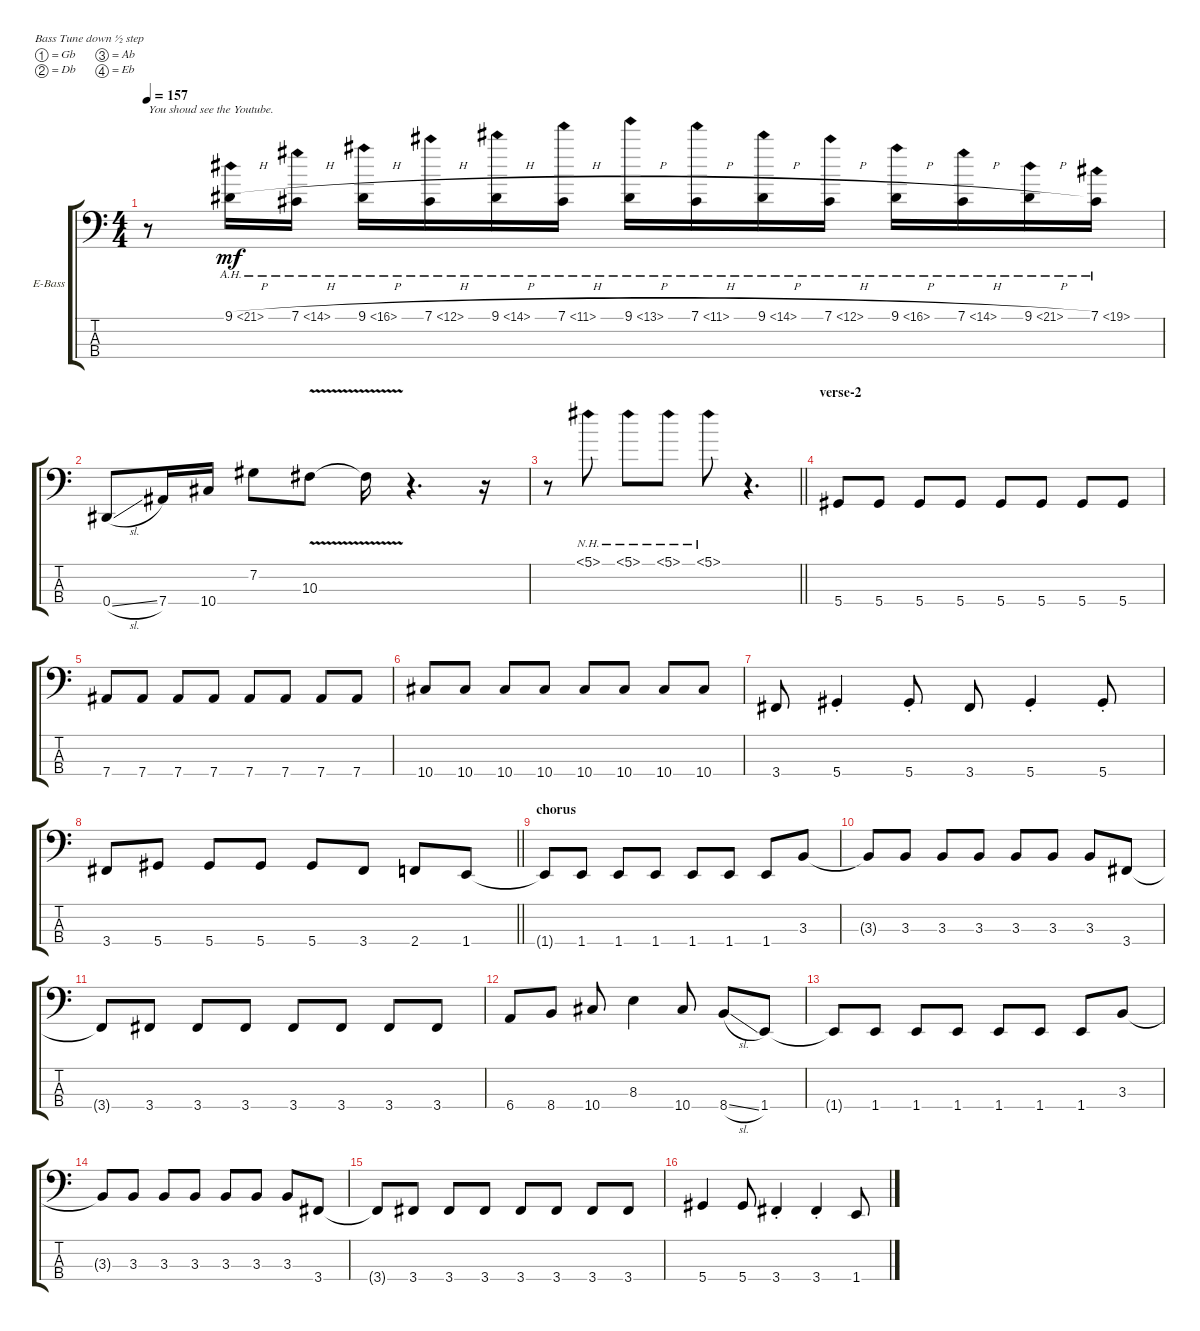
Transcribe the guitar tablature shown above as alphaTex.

\bracketExtendMode groupsimilarinstruments
\firstSystemTrackNameOrientation horizontal
\otherSystemsTrackNameOrientation horizontal
\track ("Electric Bass" "E-Bass") {instrument electricbassfinger}
\staff {score tabs}
\tuning (Gb2 Db2 Ab1 Eb1)
\ts (4 4)
\tempo 157
\clef f4
\ks c
r.8{txt "You shoud see the Youtube." dy mf} 9.1{ah 12 h}.16 7.1{ah 7 h}.16 9.1{ah 7 h}.16 7.1{ah 5 h}.16 9.1{ah 5 h}.16 7.1{ah 4 h}.16 9.1{ah 4 h}.16 7.1{ah 4 h}.16 9.1{ah 5 h}.16 7.1{ah 5 h}.16 9.1{ah 7 h}.16 7.1{ah 7 h}.16 9.1{ah 12 h}.16 7.1{ah 12}.16 |
0.4{sl}.8 7.4.16 10.4.16 7.2.8 10.3{v}.8 10.3{t}.16 r.4{d} r.16 |
\barLineRight lightlight
r.8 5.1{nh}.8 5.1{nh}.8 5.1{nh}.8 5.1{nh}.8 r.4{d} |
\section ("" "verse-2")
5.4.8 5.4.8 5.4.8 5.4.8 5.4.8 5.4.8 5.4.8 5.4.8 |
7.4.8 7.4.8 7.4.8 7.4.8 7.4.8 7.4.8 7.4.8 7.4.8 |
10.4.8 10.4.8 10.4.8 10.4.8 10.4.8 10.4.8 10.4.8 10.4.8 |
3.4.8 5.4{st}.4 5.4{st}.8 3.4.8 5.4{st}.4 5.4{st}.8 |
\barLineRight lightlight
3.4.8 5.4.8 5.4.8 5.4.8 5.4.8 3.4.8 2.4.8 1.4.8 |
\section ("" "chorus")
1.4{t}.8 1.4.8 1.4.8 1.4.8 1.4.8 1.4.8 1.4.8 3.3.8 |
3.3{t}.8 3.3.8 3.3.8 3.3.8 3.3.8 3.3.8 3.3.8 3.4.8 |
3.4{t}.8 3.4.8 3.4.8 3.4.8 3.4.8 3.4.8 3.4.8 3.4.8 |
6.4.8 8.4.8 10.4.8 8.3.4 10.4.8 8.4{sl}.8 1.4.8 |
1.4{t}.8 1.4.8 1.4.8 1.4.8 1.4.8 1.4.8 1.4.8 3.3.8 |
3.3{t}.8 3.3.8 3.3.8 3.3.8 3.3.8 3.3.8 3.3.8 3.4.8 |
3.4{t}.8 3.4.8 3.4.8 3.4.8 3.4.8 3.4.8 3.4.8 3.4.8 |
5.4.4 5.4.8 3.4{st}.4 3.4{st}.4 1.4.8
